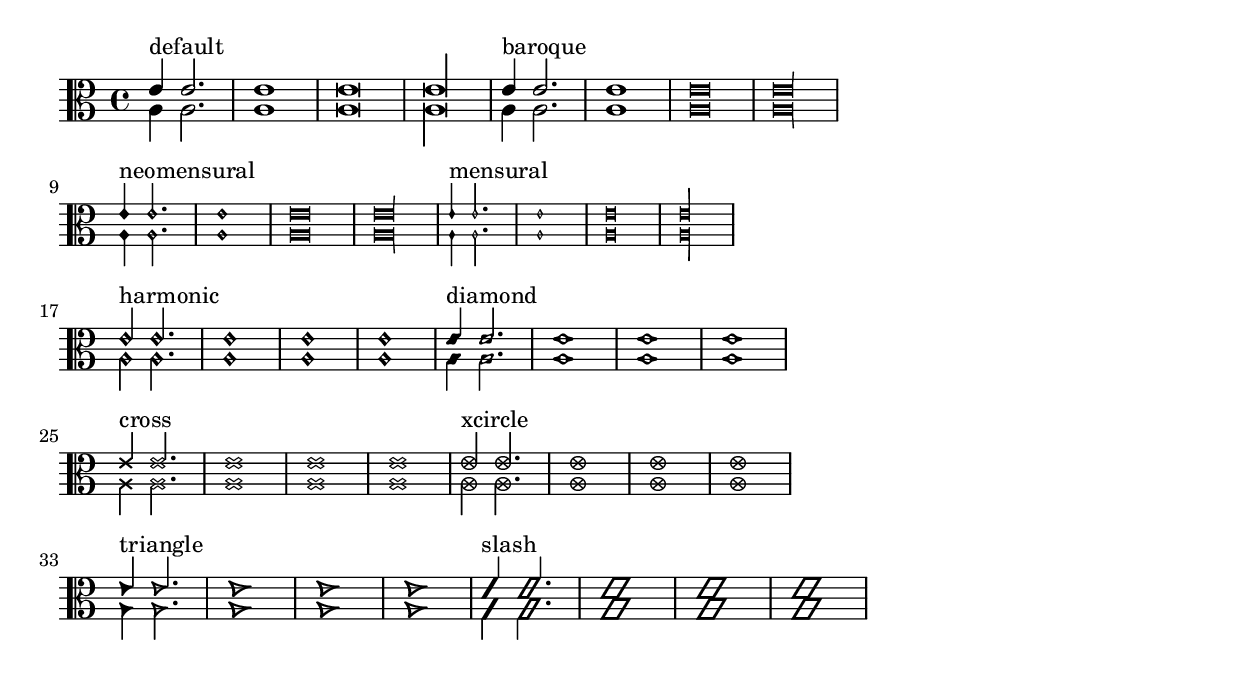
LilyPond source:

\version "2.2.0"
\header{
texidoc="
Note head shapes may be set from several choices.  
The stem endings should be adjusted according to the note head.  
If you want different note head styles on one stem,
you must create a special context.

Harmonic notes have a different shape and different
dimensions. 
"
}

pattern = \notes <<
      \new Voice {
        \override Stem  #'direction = #UP
        e'4
         e'2. e'1 e'\breve*1/2 e'\longa*1/4
      }
      \new Voice {
        \override Stem  #'direction = #DOWN
         a4 a2. a1 a\breve*1/2 a\longa*1/4
      }
    >>

\score {
  \notes \transpose c c {
    \clef C

    \override Staff.NoteHead  #'style = #'default
    s1*0^\markup { "default" }
    \pattern

    \override Staff.NoteHead  #'style = #'baroque
    s1*0^\markup { "baroque" }
    \pattern
        \break

    \override Staff.NoteHead  #'style = #'neo_mensural
    s1*0^\markup { "neomensural" }
    \pattern

    \override Staff.NoteHead  #'style = #'mensural
    s1*0^\markup { "mensural" }
    \pattern
    
    \break

    \override Staff.NoteHead  #'style = #'harmonic
    s1*0^\markup { "harmonic" }
    \pattern

    \override Staff.NoteHead  #'style = #'diamond
    s1*0^\markup { "diamond" }
    \pattern
    \break

    \override Staff.NoteHead  #'style = #'cross
    s1*0^\markup { "cross" }
    \pattern

    \override Staff.NoteHead  #'style = #'xcircle
    s1*0^\markup { "xcircle" }
\pattern
    
    \break

    \override Staff.NoteHead  #'style = #'triangle
    s1*0^\markup { "triangle" }
    \pattern
    

    \override Staff.NoteHead  #'style = #'slash
    s1*0^\markup { "slash" }
    \pattern
    \break
  }

  \paper {
    indent = 0.0
    raggedright = ##t
  }
}
